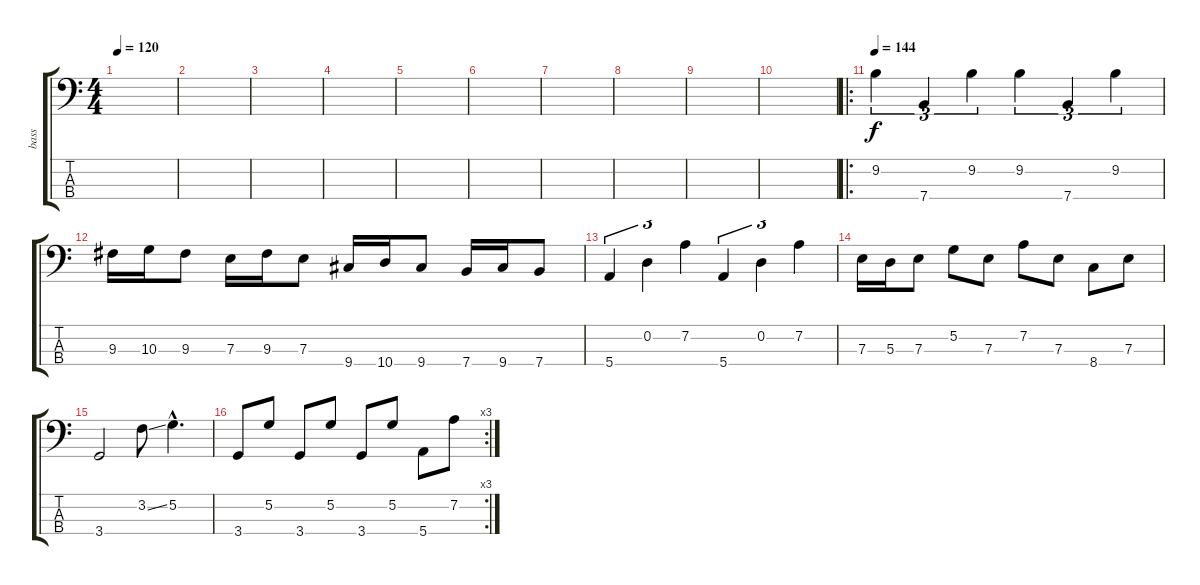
\track ("bass" "bass") {instrument electricbassfinger}
\staff {score tabs}
\tuning (G2 D2 A1 E1) {hide}
\ts (4 4)
\tempo 120
\clef f4
\ks c
|
|
|
|
|
|
|
|
|
|
\ro
\tempo 144
9.2.4{tu (3 2)} 7.4.4{tu (3 2)} 9.2.4{tu (3 2)} 9.2.4{tu (3 2)} 7.4.4{tu (3 2)} 9.2.4{tu (3 2)} |
9.3.16 10.3.16 9.3.8 7.3.16 9.3.16 7.3.8 9.4.16 10.4.16 9.4.8 7.4.16 9.4.16 7.4.8 |
5.4.4{tu (3 2)} 0.2.4{tu (3 2)} 7.2.4{tu (3 2)} 5.4.4{tu (3 2)} 0.2.4{tu (3 2)} 7.2.4{tu (3 2)} |
7.3.16 5.3.16 7.3.8 5.2.8 7.3.8 7.2.8 7.3.8 8.4.8 7.3.8 |
3.4.2 3.2{ss}.8 5.2{hac}.4{d} |
\rc 3
3.4.8 5.2.8 3.4.8 5.2.8 3.4.8 5.2.8 5.4.8 7.2.8
